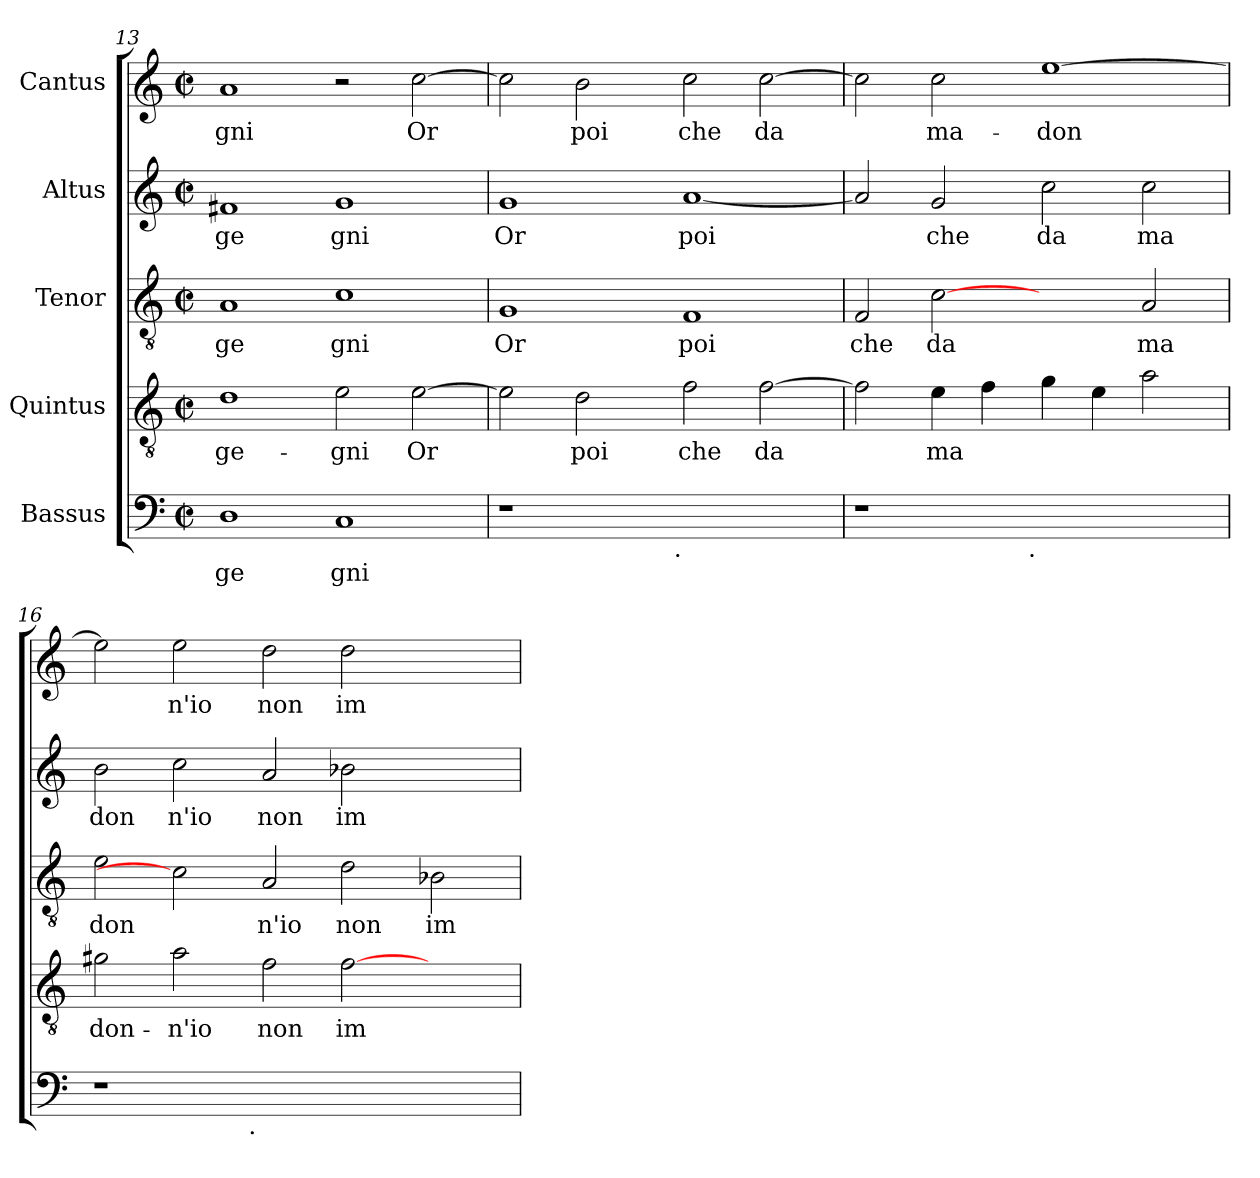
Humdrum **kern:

**kern	**text	**kern	**text	**kern	**text	**kern	**text	**kern	**text
*part5	*part5	*part4	*part4	*part3	*part3	*part2	*part2	*part1	*part1
*staff5	*staff5	*staff4	*staff4	*staff3	*staff3	*staff2	*staff2	*staff1	*staff1
*I"Bassus	*	*I"Quintus	*	*I"Tenor	*	*I"Altus	*	*I"Cantus	*
*clefF4	*	*clefGv2	*	*clefGv2	*	*clefG2	*	*clefG2	*
*k[]	*	*k[]	*	*k[]	*	*k[]	*	*k[]	*
*C:	*	*C:	*	*C:	*	*C:	*	*C:	*
*M2/2	*	*M2/2	*	*M2/2	*	*M2/2	*	*M2/2	*
*met(c|)	*	*met(c|)	*	*met(c|)	*	*met(c|)	*	*met(c|)	*
=13	=13	=13	=13	=13	=13	=13	=13	=13	=13
!	!LO:LY:b:cj	!	!LO:LY:b:cj	!	!LO:LY:b:cj	!	!LO:LY:b:cj	!	!LO:LY:b:cj
1D	ge	1d	-ge-	1A	ge	1f#X	ge	1a	-gni
!	!LO:LY:b:cj	!	!LO:LY:b:cj	!	!LO:LY:b:cj	!	!LO:LY:b:cj	!	!
1C	gni	2e\	-gni	1c	gni	1g	gni	2r	.
!	!	!	!LO:LY:b:cj	!	!	!	!	!	!LO:LY:b:cj
.	.	[>2e\	Or	.	.	.	.	[>2cc\	Or
=14	=14	=14	=14	=14	=14	=14	=14	=14	=14
!	!	!	!LO:LY:b:cj	!	!LO:LY:b:cj	!	!LO:LY:b:cj	!	!LO:LY:b:cj
*^	*	*	*	*	*	*	*	*	*
1r	2ryy	.	2e\]	.	1G	Or	1g	Or	2cc\]	.
!	!	!	!	!LO:LY:b:cj	!	!	!	!	!	!LO:LY:b:cj
.	4ryy	.	2d\	poi	.	.	.	.	2b\	poi
.	8...ryy	.	.	.	.	.	.	.	.	.
!	!LO:TX:b:t=.	!	!	!	!	!	!	!	!	!
.	1ryy	.	.	.	.	.	.	.	.	.
!	!	!	!	!LO:LY:b:cj	!	!LO:LY:b:cj	!	!LO:LY:b:cj	!	!LO:LY:b:cj
1ryy	.	.	2f\	che	1F	poi	[<1a	poi	2cc\	che
!	!	!	!	!LO:LY:b:cj	!	!	!	!	!	!LO:LY:b:cj
.	.	.	[>2f\	da	.	.	.	.	[>2cc\	da
.	64ryy	.	.	.	.	.	.	.	.	.
=15	=15	=15	=15	=15	=15	=15	=15	=15	=15	=15
!	!	!	!	!LO:LY:b:cj	!	!LO:LY:b:cj	!	!LO:LY:b:cj	!	!LO:LY:b:cj
1r	2ryy	.	2f\]	.	2F/	che	2a/]	.	2cc\]	.
!	!	!	!	!LO:LY:b:cj	!	!LO:LY:b:cj	!	!LO:LY:b:cj	!	!LO:LY:b:cj
.	4...ryy	.	4e\	ma-	[2c	da	2g/	che	2cc\	ma-
!	!	!	!	!LO:LY:b:cj	!	!	!	!	!	!
.	.	.	4f\	--	.	.	.	.	.	.
!	!LO:TX:b:t=.	!	!	!	!	!	!	!	!	!
.	1ryy	.	.	.	.	.	.	.	.	.
!	!	!	!	!LO:LY:b:cj	!	!	!	!LO:LY:b:cj	!	!LO:LY:b:cj
1ryy	.	.	4g\	--	2ryy	.	2cc\	da	[>1ee	-don-
!	!	!	!	!LO:LY:b:cj	!	!	!	!	!	!
.	.	.	4e\	--	.	.	.	.	.	.
!	!	!	!	!LO:LY:b:cj	!	!LO:LY:b:cj	!	!LO:LY:b:cj	!	!
.	.	.	2a\	--	2A/	ma	2cc\	ma	.	.
.	32ryy	.	.	.	.	.	.	.	.	.
!!LO:PB:g=z
=16	=16	=16	=16	=16	=16	=16	=16	=16	=16	=16
!	!	!	!	!LO:LY:b:cj	!	!LO:LY:b:cj	!	!LO:LY:b:cj	!	!LO:LY:b:cj
1r	2ryy	.	2g#X\	-don-	2e\	don	2b\	don	2ee\]	--
!	!	!	!	!LO:LY:b:cj	!	!	!	!LO:LY:b:cj	!	!LO:LY:b:cj
.	4...ryy	.	2a\	-n'io	2c]	.	2cc\	n'io	2ee\	-n'io
!	!LO:TX:b:t=.	!	!	!	!	!	!	!	!	!
.	1ryy	.	.	.	.	.	.	.	.	.
!	!	!	!	!LO:LY:b:cj	!	!LO:LY:b:cj	!	!LO:LY:b:cj	!	!LO:LY:b:cj
1.ryy	.	.	2f\	non	2A/	n'io	2a/	non	2dd\	non
!	!	!	!	!LO:LY:b:cj	!	!LO:LY:b:cj	!	!LO:LY:b:cj	!	!LO:LY:b:cj
.	.	.	[>2f\	im-	2d\	non	2b-X\	im	2dd\	im-
.	2ryy	.	.	.	.	.	.	.	.	.
!	!	!	!	!	!	!LO:LY:b:cj	!	!	!	!
.	.	.	2ryy	.	2B-X\	im	2ryy	.	2ryy	.
.	32ryy	.	.	.	.	.	.	.	.	.
*v	*v	*	*	*	*	*	*	*	*	*
=	=	=	=	=	=	=	=	=	=
*-	*-	*-	*-	*-	*-	*-	*-	*-	*-
